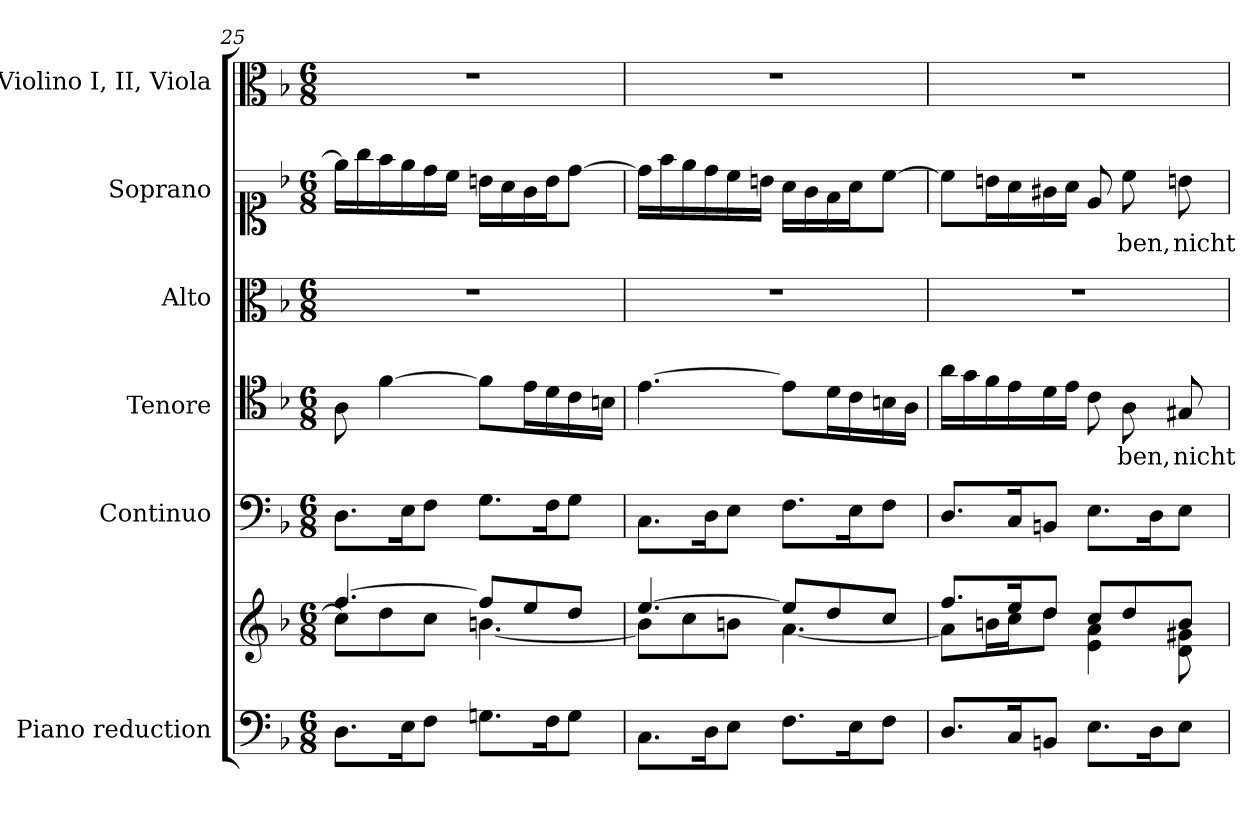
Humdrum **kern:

**kern	**kern	**kern	**kern	**text	**kern	**kern	**text	**kern
*part6	*part6	*part5	*part4	*part4	*part3	*part2	*part2	*part1
*staff7	*staff6	*staff5	*staff4	*staff4	*staff3	*staff2	*staff2	*staff1
*I"Piano reduction	*	*I"Continuo	*I"Tenore	*	*I"Alto	*I"Soprano	*	*I"Violino I, II, Viola
*I'Pno	*	*	*	*	*	*	*	*I'Vln
*clefF4	*clefG2	*clefF4	*clefC4	*	*clefC3	*clefC1	*	*clefC3
*k[b-]	*k[b-]	*k[b-]	*k[b-]	*	*k[b-]	*k[b-]	*	*k[b-]
*M6/8	*M6/8	*M6/8	*M6/8	*	*M6/8	*M6/8	*	*M6/8
=25	=25	=25	=25	=25	=25	=25	=25	=25
*	*^	*	*	*	*	*	*	*
8.D\L	[4.ff/	8cc\L]	8.D\L	8A\	.	2.r	16ee\LL]	.	2.r
.	.	.	.	.	.	.	16gg\	.	.
.	.	8dd\	.	[4f\	.	.	16ff\	.	.
16E\K	.	.	16E\K	.	.	.	16ee\	.	.
8F\J	.	8cc\J	8F\J	.	.	.	16dd\	.	.
.	.	.	.	.	.	.	16cc\JJ	.	.
8.Gn\L	8ff/L]	[4.bn\	8.G\L	8f\L]	.	.	16bn\LL	.	.
.	.	.	.	.	.	.	16a\	.	.
.	8ee/	.	.	16e\L	.	.	16g\	.	.
16F\K	.	.	16F\K	16d\	.	.	16b\J	.	.
8G\J	8dd/J	.	8G\J	16c\	.	.	[8dd\J	.	.
.	.	.	.	16Bn\JJ	.	.	.	.	.
=26	=26	=26	=26	=26	=26	=26	=26	=26	=26
8.C\L	[4.ee/	8b\L]	8.C\L	[4.e\	.	2.r	16dd\LL]	.	2.r
.	.	.	.	.	.	.	16ff\	.	.
.	.	8cc\	.	.	.	.	16ee\	.	.
16D\K	.	.	16D\K	.	.	.	16dd\	.	.
8E\J	.	8bn\J	8E\J	.	.	.	16cc\	.	.
.	.	.	.	.	.	.	16bn\JJ	.	.
8.F\L	8ee/L]	[4.a\	8.F\L	8e\L]	.	.	16a\LL	.	.
.	.	.	.	.	.	.	16g\	.	.
.	8dd/	.	.	16d\L	.	.	16f\	.	.
16E\K	.	.	16E\K	16c\	.	.	16a\J	.	.
8F\J	8cc/J	.	8F\J	16Bn\	.	.	[8cc\J	.	.
.	.	.	.	16A\JJ	.	.	.	.	.
=27	=27	=27	=27	=27	=27	=27	=27	=27	=27
8.D/L	8.ff/L	8a\L]	8.D/L	16a\LL	.	2.r	8cc\L]	.	2.r
.	.	.	.	16g\	.	.	.	.	.
.	.	16bn\L	.	16f\	.	.	16bn\L	.	.
16C/K	16ee/K	16cc\J	16C/K	16e\	.	.	16a\	.	.
8BBn/J	8dd/J	8dd\J	8BBn/J	16d\	.	.	16g#X\	.	.
.	.	.	.	16e\JJ	.	.	16a\JJ	.	.
8.E\L	8cc/L	4e\ 4a\	8.E\L	8c\	.	.	8e/	.	.
!	!	!	!	!	!LO:LY:b	!	!	!LO:LY:b	!
.	8dd/	.	.	8A\	-ben,	.	8cc\	-ben,	.
16D\K	.	.	16D\K	.	.	.	.	.	.
!	!	!	!	!	!LO:LY:b	!	!	!LO:LY:b	!
8E\J	8b/J	8d\ 8g#X\	8E\J	8G#X/	nicht	.	8bn\	nicht	.
*	*v	*v	*	*	*	*	*	*	*
=	=	=	=	=	=	=	=	=
*-	*-	*-	*-	*-	*-	*-	*-	*-
